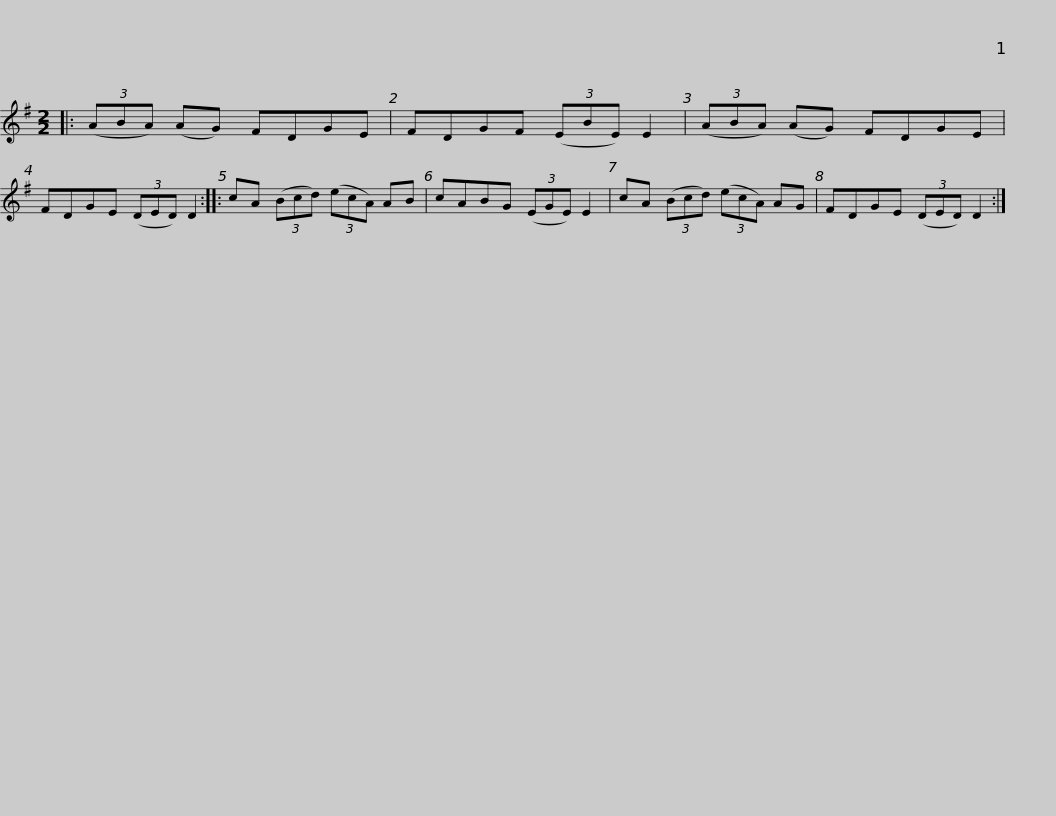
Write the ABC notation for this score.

X:1
L:1/8
M:2/2
I:linebreak $
K:G
V:1 treble
V:1
|: (3(ABA) (AG) FDGE | FDGF (3(EBE) E2 | (3(ABA) (AG) FDGE | FDGE (3(DED) D2 :: cA (3(Bcd) (3(ecA) AB |$ %5
 cABG (3(EGE) E2 | cA (3(Bcd) (3(ecA) AG | FDGE (3(DED) D2 :| %8
